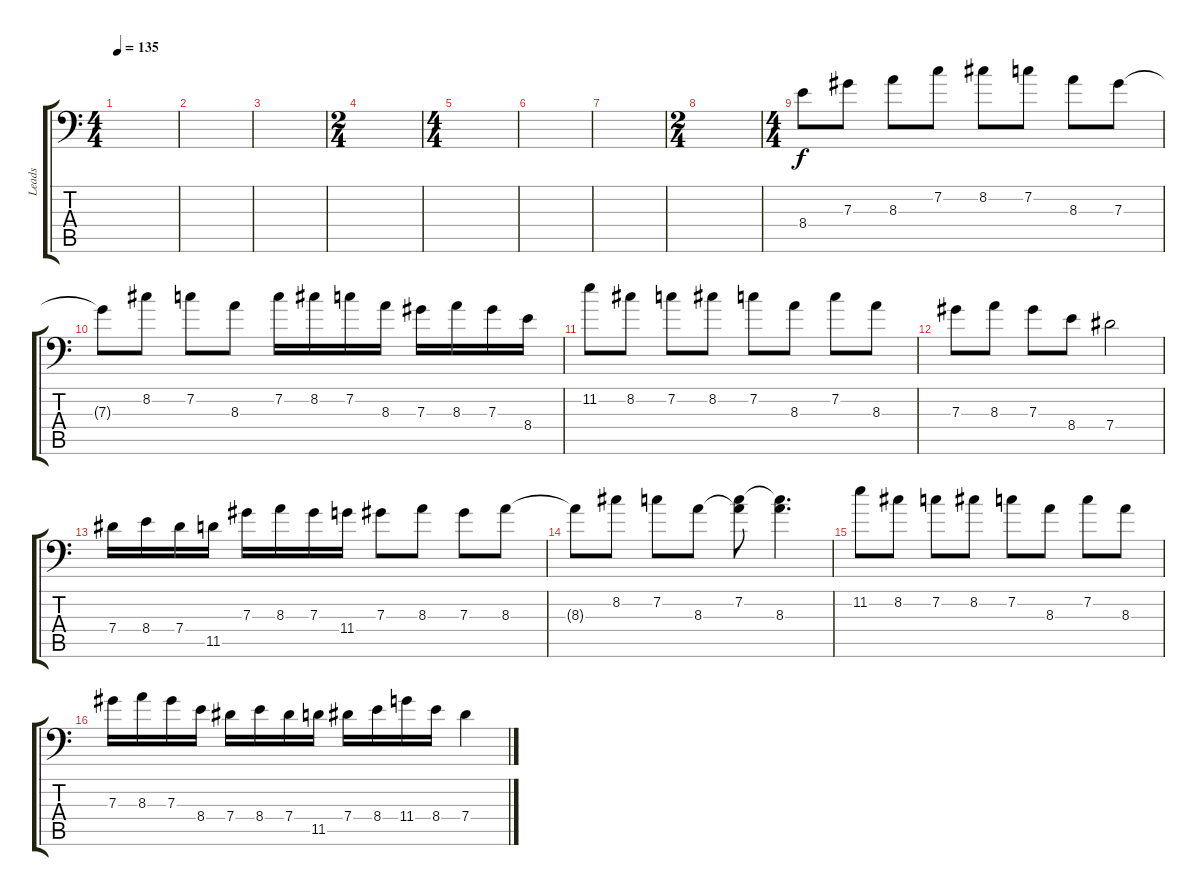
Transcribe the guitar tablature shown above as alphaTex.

\track ("Leads" "Leads") {instrument distortionguitar}
\staff {score tabs}
\tuning (Bb3 F3 Db3 Ab2 Eb2 Ab1) {hide}
\ts (4 4)
\tempo 135
\clef f4
\ks c
|
|
|
\ts (2 4)
|
\ts (4 4)
|
|
|
\ts (2 4)
|
\ts (4 4)
8.4.8 7.3.8 8.3.8 7.2.8 8.2.8 7.2.8 8.3.8 7.3.8 |
7.3{t}.8 8.2.8 7.2.8 8.3.8 7.2.16 8.2.16 7.2.16 8.3.16 7.3.16 8.3.16 7.3.16 8.4.16 |
11.2.8 8.2.8 7.2.8 8.2.8 7.2.8 8.3.8 7.2.8 8.3.8 |
7.3.8 8.3.8 7.3.8 8.4.8 7.4.2 |
7.4.16 8.4.16 7.4.16 11.5.16 7.3.16 8.3.16 7.3.16 11.4.16 7.3.8 8.3.8 7.3.8 8.3.8 |
8.3{t}.8 8.2.8 7.2.8 8.3.8 (7.2 8.3{t}).8 (7.2{t} 8.3).4{d} |
11.2.8 8.2.8 7.2.8 8.2.8 7.2.8 8.3.8 7.2.8 8.3.8 |
7.3.16 8.3.16 7.3.16 8.4.16 7.4.16 8.4.16 7.4.16 11.5.16 7.4.16 8.4.16 11.4.16 8.4.16 7.4.4
